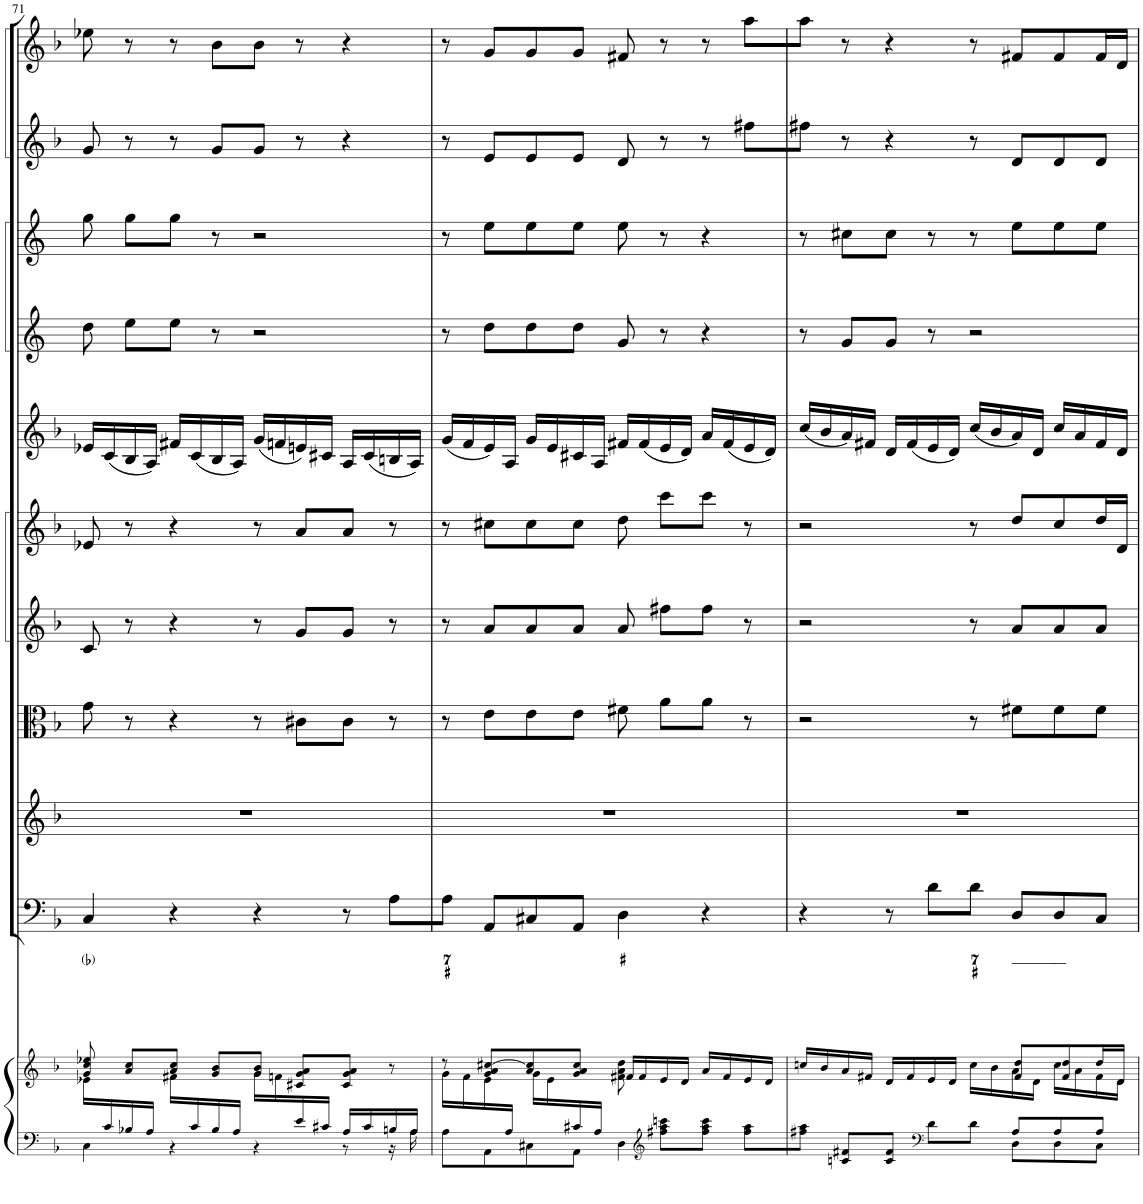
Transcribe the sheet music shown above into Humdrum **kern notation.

**kern	**kern	**kern	**kern	**kern	**kern	**kern	**kern	**kern	**kern	**kern	**kern
*part11	*part11	*part10	*part9	*part8	*part7	*part6	*part5	*part4	*part3	*part2	*part1
*staff12	*staff11	*staff10	*staff9	*staff8	*staff7	*staff6	*staff5	*staff4	*staff3	*staff2	*staff1
*I"Piano reduction	*	*I"Continuo	*I"Alto	*I"Viola	*I"Violino II	*I"Violino I	*I"Violino Solo	*I"Corno II	*I"Corno I	*I"Oboe II	*I"Oboe I
*I'Pno	*	*	*	*	*	*	*I'Vln	*	*	*I'Ob	*I'Ob
!!LO:PB:g=z
*clefF4	*clefG2	*clefF4	*clefG2	*clefC3	*clefG2	*clefG2	*clefG2	*clefG2	*clefG2	*clefG2	*clefG2
*	*	*	*	*	*	*	*	*Trd4c7	*Trd4c7	*	*
*k[b-]	*k[b-]	*k[b-]	*k[b-]	*k[b-]	*k[b-]	*k[b-]	*k[b-]	*k[]	*k[]	*k[b-]	*k[b-]
*M4/4	*M4/4	*M4/4	*M4/4	*M4/4	*M4/4	*M4/4	*M4/4	*M4/4	*M4/4	*M4/4	*M4/4
*met(c)	*met(c)	*met(c)	*met(c)	*met(c)	*met(c)	*met(c)	*met(c)	*met(c)	*met(c)	*met(c)	*met(c)
=71	=71	=71	=71	=71	=71	=71	=71	=71	=71	=71	=71
*^	*^	*	*	*	*	*	*	*	*	*	*
16ryy	4C\	8g/ 8cc/ 8ee-X/	16e-X\LL	4C/	1r	8g\	8c/	8e-X/	16e-X/LL	8dd\	8gg\	8g/	8ee-X\
16c/	.	.	8.ryy	.	.	.	.	.	(16c/	.	.	.	.
16B-X/	.	8a/ 8cc/L	.	.	.	8r	8r	8r	16B-/	8ee\L	8gg\L	8r	8r
16A/JJ	.	.	.	.	.	.	.	.	16A/JJ)	.	.	.	.
16ryy	4r	8a/ 8cc/J	16f#X\LL	4r	.	4r	4r	4r	16f#X/LL	8ee\J	8gg\J	8r	8r
16c/	.	.	8.ryy	.	.	.	.	.	(16c/	.	.	.	.
16B-/	.	8g/ 8b-/L	.	.	.	.	.	.	16B-/	8r	8r	8g/L	8b-\L
16A/JJ	.	.	.	.	.	.	.	.	16A/JJ)	.	.	.	.
8ryy	4r	8g/ 8b-/J	16g\LL	4r	.	8r	8r	8r	(16g/LL	2r	2r	8g/J	8b-\J
.	.	.	16fn\	.	.	.	.	.	16fn/	.	.	.	.
16e/	.	8c#X/ 8g/ 8a/L	4.ryy	.	.	8c#X\L	8g/L	8a/L	16en/)	.	.	8r	8r
16c#X/JJ	.	.	.	.	.	.	.	.	16c#X/JJ	.	.	.	.
16A/LL	8r	8c#/ 8g/ 8a/J	.	8r	.	8c#\J	8g/J	8a/J	16A/LL	.	.	4r	4r
16c#/	.	.	.	.	.	.	.	.	(16c#/	.	.	.	.
16Bn/	16r	8r	.	8A\L	.	8r	8r	8r	16Bn/	.	.	.	.
16A/JJ	16A\	.	.	.	.	.	.	.	16A/JJ)	.	.	.	.
=72	=72	=72	=72	=72	=72	=72	=72	=72	=72	=72	=72	=72	=72
*	*^	*	*	*	*	*	*	*	*	*	*	*	*
8.ryy	2ryy	8A\L	8r	16g\LL	8A\J	1r	8r	8r	8r	(16g/LL	8r	8r	8r	8r
.	.	.	.	16f\	.	.	.	.	.	16f/	.	.	.	.
.	.	8AA\	8g/ 8a/ [8cc#X/L	16e\	8AA/L	.	8e\L	8a/L	8cc#X\L	16e/)	8dd\L	8ee\L	8e/L	8g/L
16A/JJ	.	.	.	16ryy	.	.	.	.	.	16A/JJ	.	.	.	.
8ryy	.	8C#X\	8a/ 8cc#/]	16g\LL	8C#X/	.	8e\	8a/	8cc#\	16g/LL	8dd\	8ee\	8e/	8g/
.	.	.	.	16e\	.	.	.	.	.	16e/	.	.	.	.
16c#X/	.	8AA\J	8g/ 8a/ 8cc#/J	8ryy	8AA/J	.	8e\J	8a/J	8cc#\J	16c#X/	8dd\J	8ee\J	8e/J	8g/J
16A/JJ	.	.	.	.	.	.	.	.	.	16A/JJ	.	.	.	.
2ryy	8ryy	4D\	16f#X/LL	8f#\ 8a\ 8dd\	4D\	.	8f#X\	8a/	8dd\	16f#X/LL	8g/	8ee\	8d/	8f#X/
.	.	.	16f#/	.	.	.	.	.	.	(16f#/	.	.	.	.
*clefG2	*	*	*	*	*	*	*	*	*	*	*	*	*	*
.	8ff#X\ 8aa\ 8cccn\L	.	16e/	8ryy	.	.	8a\L	8ff#X\L	8ccc\L	16e/	8r	8r	8r	8r
.	.	.	16d/JJ	.	.	.	.	.	.	16d/JJ)	.	.	.	.
.	8ff#\ 8aa\ 8ccc\J	4ryy	16a/LL	4ryy	4r	.	8a\J	8ff#\J	8ccc\J	16a/LL	4r	4r	8r	8r
.	.	.	16f#/	.	.	.	.	.	.	(16f#/	.	.	.	.
.	8ff#\ 8aa\L	.	16e/	.	.	.	8r	8r	8r	16e/	.	.	8ff#X\L	8aa\L
.	.	.	16d/JJ	.	.	.	.	.	.	16d/JJ)	.	.	.	.
*	*v	*v	*	*	*	*	*	*	*	*	*	*	*	*
=73	=73	=73	=73	=73	=73	=73	=73	=73	=73	=73	=73	=73	=73
8ff#X\ 8aa\J	4ryy	16ccn/LL	2ryy	4r	1r	2r	2r	2r	(16cc/LL	8r	8r	8ff#X\J	8aa\J
.	.	16b-/	.	.	.	.	.	.	16b-/	.	.	.	.
8cn/ 8f#X/L	.	16a/	.	.	.	.	.	.	16a/)	8g/L	8cc#X\L	8r	8r
.	.	16f#X/JJ	.	.	.	.	.	.	16f#X/JJ	.	.	.	.
8c/ 8f#/J	8ryy	16d/LL	.	8r	.	.	.	.	16d/LL	8g/J	8cc#\J	4r	4r
.	.	16f#/	.	.	.	.	.	.	(16f#/	.	.	.	.
*clefF4	*	*	*	*	*	*	*	*	*	*	*	*	*
8ryy	8d\L	16e/	.	8d\L	.	.	.	.	16e/	8r	8r	.	.
.	.	16d/JJ	.	.	.	.	.	.	16d/JJ)	.	.	.	.
8ryy	8d\J	8ryy	16cc\LL	8d\J	.	8r	8r	8r	(16cc/LL	2r	8r	8r	8r
.	.	.	16b-\	.	.	.	.	.	16b-/	.	.	.	.
8A/L	8D\L	8f#/ 8dd/L	16a\	8D/L	.	8f#X\L	8a/L	8dd/L	16a/)	.	8ee\L	8d/L	8f#X/L
.	.	.	16d\JJ	.	.	.	.	.	16d/JJ	.	.	.	.
8A/	8D\	8f#/ 8dd/	16cc\LL	8D/	.	8f#\	8a/	8cc/	16cc/LL	.	8ee\	8d/	8f#/
.	.	.	16a\	.	.	.	.	.	16a/	.	.	.	.
8A/J	8C\J	16dd/L	16f#\	8C/J	.	8f#\J	8a/J	16dd/L	16f#/	.	8ee\J	8d/J	16f#/L
.	.	16d/JJ	16d\JJ	.	.	.	.	16d/JJ	16d/JJ	.	.	.	16d/JJ
*v	*v	*	*	*	*	*	*	*	*	*	*	*	*
*	*v	*v	*	*	*	*	*	*	*	*	*	*
=	=	=	=	=	=	=	=	=	=	=	=
*-	*-	*-	*-	*-	*-	*-	*-	*-	*-	*-	*-
